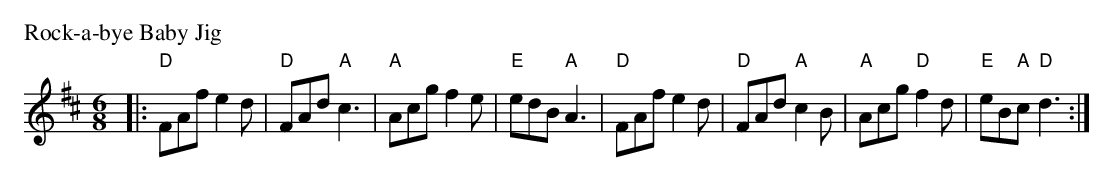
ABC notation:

X:1
M: 6/8
L: 1/8
P: Rock-a-bye Baby Jig
K: D
|: "D"FAf e2d | "D"FAd "A"c3  | "A"Acg    f2e | "E"edB    "A"A3 \
|  "D"FAf e2d | "D"FAd "A"c2B | "A"Acg "D"f2d | "E"eB"A"c "D"d3 :|
